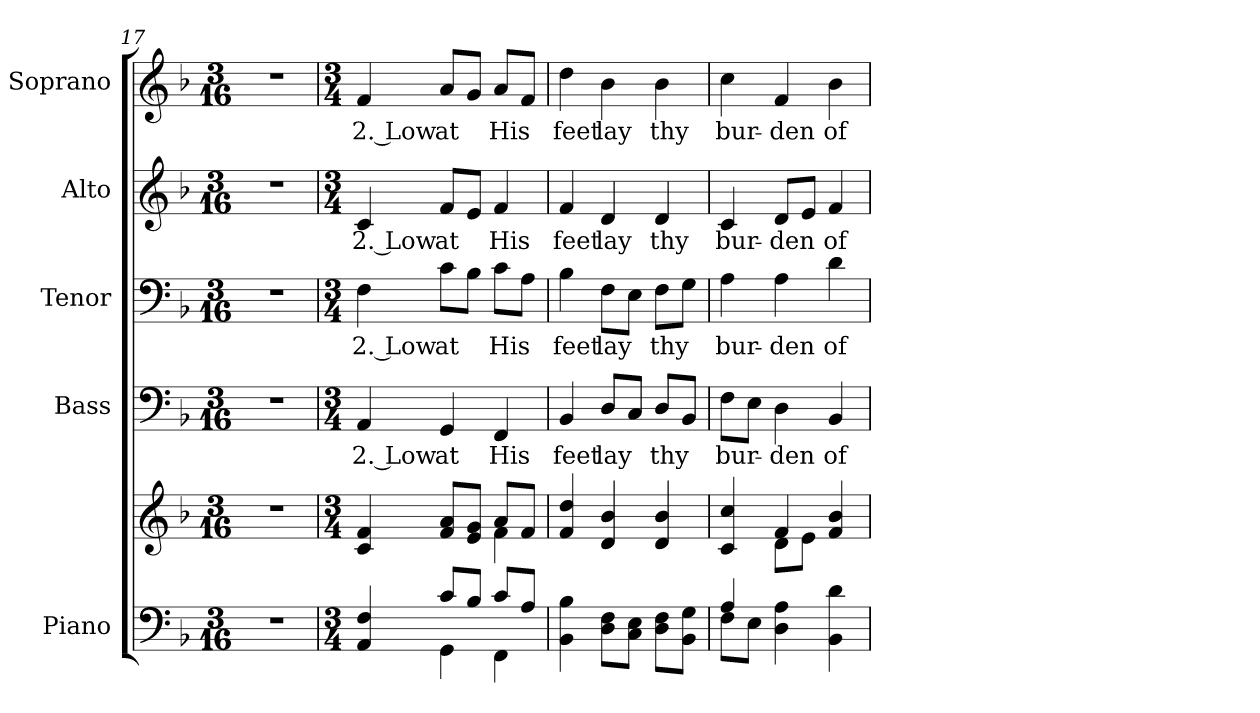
**kern	**kern	**kern	**text	**kern	**text	**kern	**text	**kern	**text
*part5	*part5	*part4	*part4	*part3	*part3	*part2	*part2	*part1	*part1
*staff6	*staff5	*staff4	*staff4	*staff3	*staff3	*staff2	*staff2	*staff1	*staff1
*I"Piano	*	*I"Bass	*	*I"Tenor	*	*I"Alto	*	*I"Soprano	*
*I'Pno.	*	*I'B.	*	*I'T.	*	*I'A.	*	*I'S.	*
!!LO:PB:g=z
*clefF4	*clefG2	*clefF4	*	*clefF4	*	*clefG2	*	*clefG2	*
*k[b-]	*k[b-]	*k[b-]	*	*k[b-]	*	*k[b-]	*	*k[b-]	*
*F:	*F:	*F:	*	*F:	*	*F:	*	*F:	*
*M3/16	*M3/16	*M3/16	*	*M3/16	*	*M3/16	*	*M3/16	*
=17	=17	=17	=17	=17	=17	=17	=17	=17	=17
!LO:N:vis=1	!LO:N:vis=1	!LO:N:vis=1	!	!LO:N:vis=1	!	!LO:N:vis=1	!	!LO:N:vis=1	!
8.r	8.r	8.r	.	8.r	.	8.r	.	8.r	.
=18	=18	=18	=18	=18	=18	=18	=18	=18	=18
*M3/4	*M3/4	*M3/4	*	*M3/4	*	*M3/4	*	*M3/4	*
*^	*^	*	*	*	*	*	*	*	*
!	!	!	!	!	!LO:LY:b:color=#000000	!	!	!	!	!	!
!	!	!	!	!	!	!	!LO:LY:b:color=#000000	!	!	!	!
!	!	!	!	!	!	!	!	!	!LO:LY:b:color=#000000	!	!
!	!	!	!	!	!	!	!	!	!	!	!LO:LY:b:color=#000000
4AAi/ 4Fi	4ryy	4ci/ 4fi	2ryy	4AAi/	2. Low	4Fi\	2. Low	4ci/	2. Low	4fi/	2. Low
!	!	!	!	!	!LO:LY:b:color=#000000	!	!	!	!	!	!
!	!	!	!	!	!	!	!LO:LY:b:color=#000000	!	!	!	!
!	!	!	!	!	!	!	!	!	!LO:LY:b:color=#000000	!	!
!	!	!	!	!	!	!	!	!	!	!	!LO:LY:b:color=#000000
8ci/L	4GGi\	8fi/ 8aiL	.	4GGi/	at	8ci\L	at	8fi/L	at	8ai/L	at
8B-i/J	.	8ei/ 8giJ	.	.	.	8B-i\J	.	8ei/J	.	8gi/J	.
!	!	!	!	!	!LO:LY:b:color=#000000	!	!	!	!	!	!
!	!	!	!	!	!	!	!LO:LY:b:color=#000000	!	!	!	!
!	!	!	!	!	!	!	!	!	!LO:LY:b:color=#000000	!	!
!	!	!	!	!	!	!	!	!	!	!	!LO:LY:b:color=#000000
8ci/L	4FFi\	8ai/L	4fi\	4FFi/	His	8ci\L	His	4fi/	His	8ai/L	His
8Ai/J	.	8fi/J	.	.	.	8Ai\J	.	.	.	8fi/J	.
*v	*v	*	*	*	*	*	*	*	*	*	*
*	*v	*v	*	*	*	*	*	*	*	*
=19	=19	=19	=19	=19	=19	=19	=19	=19	=19
!	!	!	!LO:LY:b:color=#000000	!	!	!	!	!	!
!	!	!	!	!	!LO:LY:b:color=#000000	!	!	!	!
!	!	!	!	!	!	!	!LO:LY:b:color=#000000	!	!
!	!	!	!	!	!	!	!	!	!LO:LY:b:color=#000000
4BB-i\ 4B-i	4fi/ 4ddi	4BB-i/	feet	4B-i\	feet	4fi/	feet	4ddi\	feet
!	!	!	!LO:LY:b:color=#000000	!	!	!	!	!	!
!	!	!	!	!	!LO:LY:b:color=#000000	!	!	!	!
!	!	!	!	!	!	!	!LO:LY:b:color=#000000	!	!
!	!	!	!	!	!	!	!	!	!LO:LY:b:color=#000000
8Di\ 8FiL	4di/ 4b-i	8Di/L	lay	8Fi\L	lay	4di/	lay	4b-i\	lay
8Ci\ 8EiJ	.	8Ci/J	.	8Ei\J	.	.	.	.	.
!	!	!	!LO:LY:b:color=#000000	!	!	!	!	!	!
!	!	!	!	!	!LO:LY:b:color=#000000	!	!	!	!
!	!	!	!	!	!	!	!LO:LY:b:color=#000000	!	!
!	!	!	!	!	!	!	!	!	!LO:LY:b:color=#000000
8Di\ 8FiL	4di/ 4b-i	8Di/L	thy	8Fi\L	thy	4di/	thy	4b-i\	thy
8BB-i\ 8GiJ	.	8BB-i/J	.	8Gi\J	.	.	.	.	.
!!LO:PB:g=z
=20	=20	=20	=20	=20	=20	=20	=20	=20	=20
*^	*^	*	*	*	*	*	*	*	*
!	!	!	!	!	!LO:LY:b:color=#000000	!	!	!	!	!	!
!	!	!	!	!	!	!	!LO:LY:b:color=#000000	!	!	!	!
!	!	!	!	!	!	!	!	!	!LO:LY:b:color=#000000	!	!
!	!	!	!	!	!	!	!	!	!	!	!LO:LY:b:color=#000000
4Ai/	8Fi\L	4ci/ 4cci	4ryy	8Fi\L	bur-	4Ai\	bur-	4ci/	bur-	4cci\	bur-
.	8Ei\J	.	.	8Ei\J	.	.	.	.	.	.	.
!	!	!	!	!	!LO:LY:b:color=#000000	!	!	!	!	!	!
!	!	!	!	!	!	!	!LO:LY:b:color=#000000	!	!	!	!
!	!	!	!	!	!	!	!	!	!LO:LY:b:color=#000000	!	!
!	!	!	!	!	!	!	!	!	!	!	!LO:LY:b:color=#000000
4Di\ 4Ai	4ryy	4fi/	8di\L	4Di\	-den	4Ai\	-den	8di/L	-den	4fi/	-den
.	.	.	8ei\J	.	.	.	.	8ei/J	.	.	.
!	!	!	!	!	!LO:LY:b:color=#000000	!	!	!	!	!	!
!	!	!	!	!	!	!	!LO:LY:b:color=#000000	!	!	!	!
!	!	!	!	!	!	!	!	!	!LO:LY:b:color=#000000	!	!
!	!	!	!	!	!	!	!	!	!	!	!LO:LY:b:color=#000000
4BB-i\ 4di	4ryy	4fi/ 4b-i	4ryy	4BB-i/	of	4di\	of	4fi/	of	4b-i\	of
*v	*v	*	*	*	*	*	*	*	*	*	*
*	*v	*v	*	*	*	*	*	*	*	*
=	=	=	=	=	=	=	=	=	=
*-	*-	*-	*-	*-	*-	*-	*-	*-	*-
